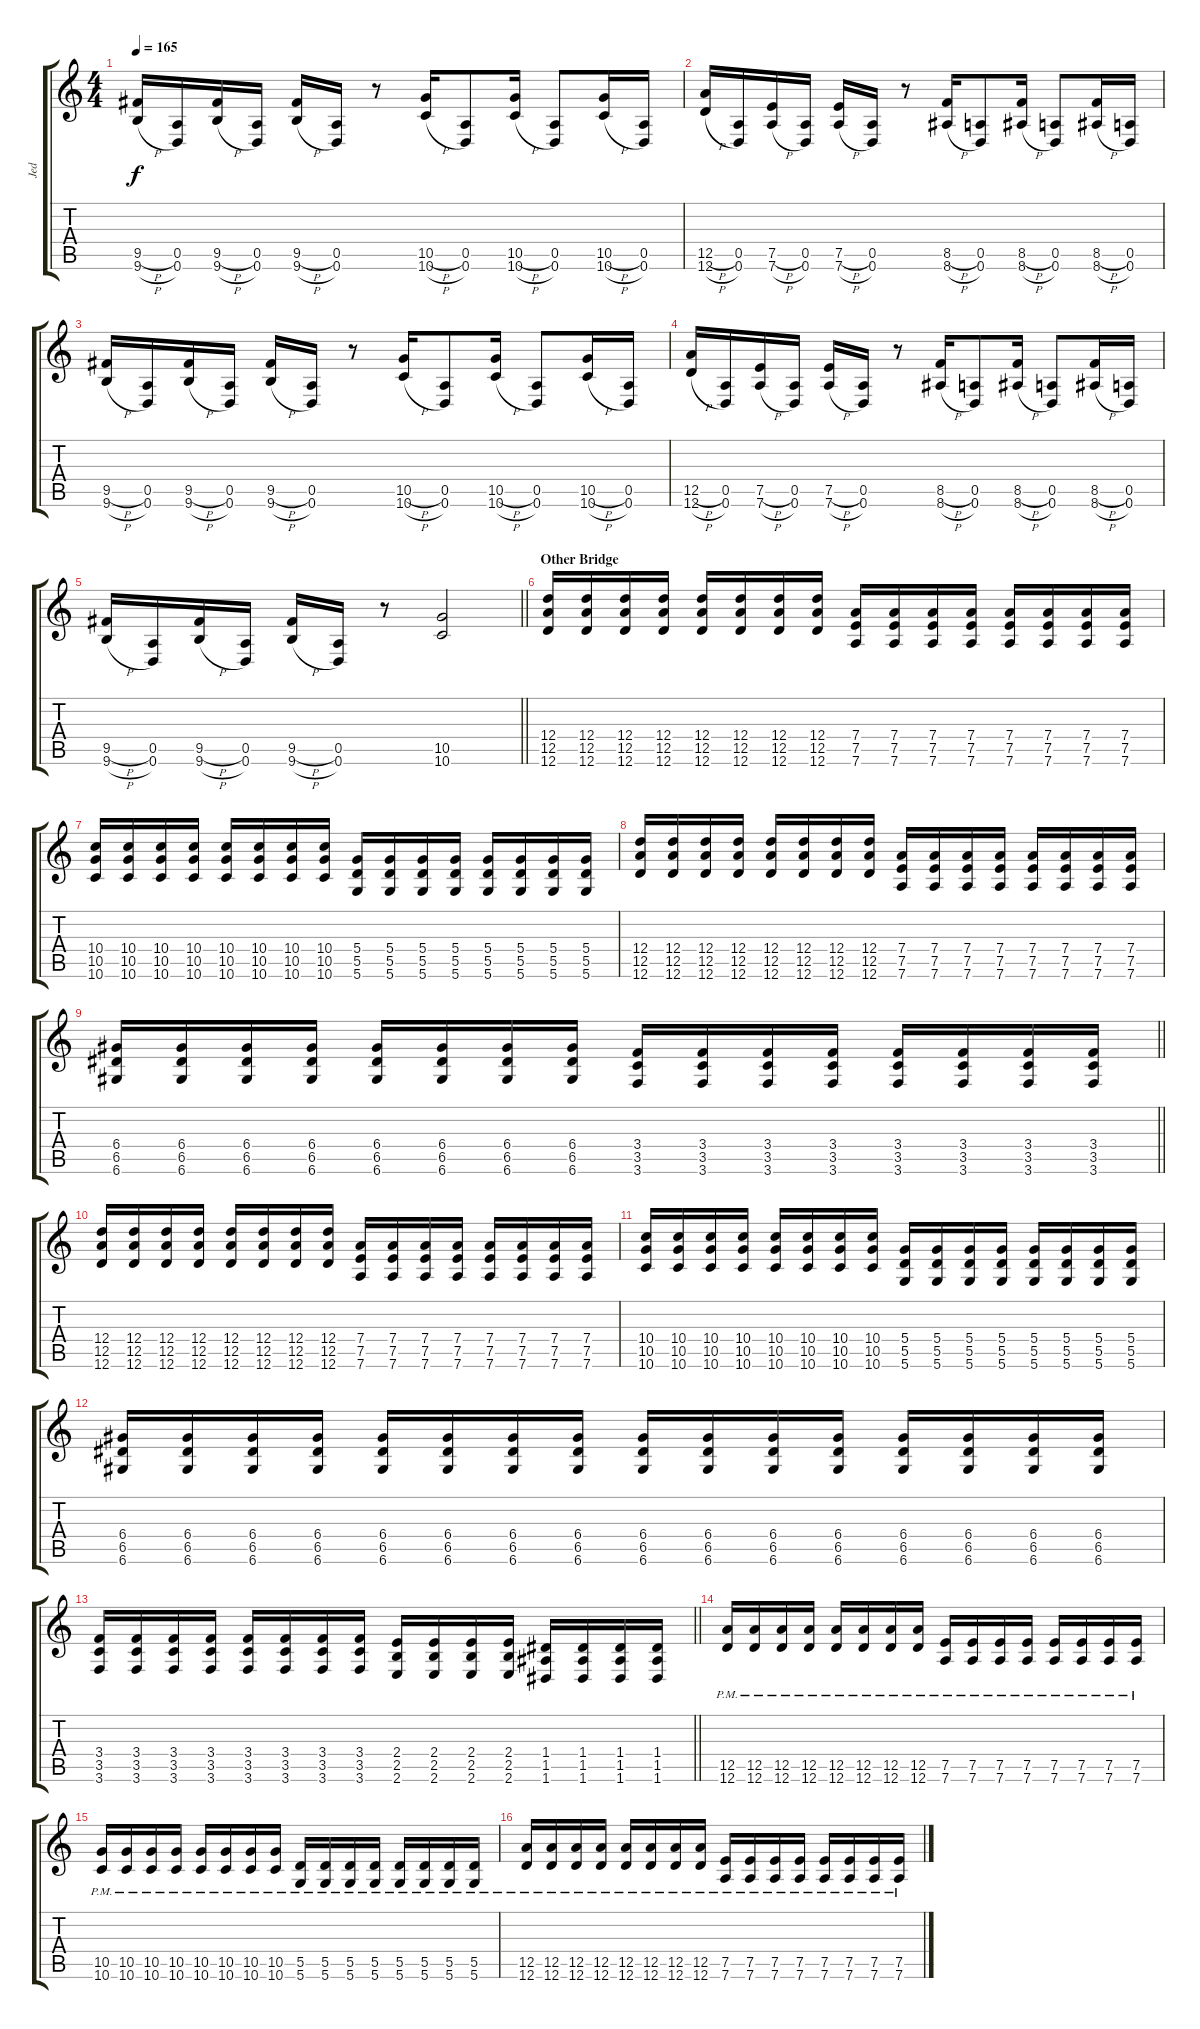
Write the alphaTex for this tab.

\track ("Jed" "Jed") {instrument distortionguitar}
\staff {score tabs}
\tuning (E4 B3 G3 D3 A2 D2) {hide}
\ts (4 4)
\tempo 165
\clef g2
\ks c
(9.5{h} 9.6{h}).16{dy f} (0.5 0.6).16 (9.5{h} 9.6{h}).16 (0.5 0.6).16 (9.5{h} 9.6{h}).16 (0.5 0.6).16 r.8 (10.5{h} 10.6{h}).16 (0.5 0.6).8 (10.5{h} 10.6{h}).16 (0.5 0.6).8 (10.5{h} 10.6{h}).16 (0.5 0.6).16 |
(12.5{h} 12.6{h}).16 (0.5 0.6).16 (7.5{h} 7.6{h}).16 (0.5 0.6).16 (7.5{h} 7.6{h}).16 (0.5 0.6).16 r.8 (8.5{h} 8.6{h}).16 (0.5 0.6).8 (8.5{h} 8.6{h}).16 (0.5 0.6).8 (8.5{h} 8.6{h}).16 (0.5 0.6).16 |
(9.5{h} 9.6{h}).16 (0.5 0.6).16 (9.5{h} 9.6{h}).16 (0.5 0.6).16 (9.5{h} 9.6{h}).16 (0.5 0.6).16 r.8 (10.5{h} 10.6{h}).16 (0.5 0.6).8 (10.5{h} 10.6{h}).16 (0.5 0.6).8 (10.5{h} 10.6{h}).16 (0.5 0.6).16 |
(12.5{h} 12.6{h}).16 (0.5 0.6).16 (7.5{h} 7.6{h}).16 (0.5 0.6).16 (7.5{h} 7.6{h}).16 (0.5 0.6).16 r.8 (8.5{h} 8.6{h}).16 (0.5 0.6).8 (8.5{h} 8.6{h}).16 (0.5 0.6).8 (8.5{h} 8.6{h}).16 (0.5 0.6).16 |
\barLineRight lightlight
(9.5{h} 9.6{h}).16 (0.5 0.6).16 (9.5{h} 9.6{h}).16 (0.5 0.6).16 (9.5{h} 9.6{h}).16 (0.5 0.6).16 r.8 (10.5 10.6).2 |
\section ("" "Other Bridge")
(12.4 12.5 12.6).16 (12.4 12.5 12.6).16 (12.4 12.5 12.6).16 (12.4 12.5 12.6).16 (12.4 12.5 12.6).16 (12.4 12.5 12.6).16 (12.4 12.5 12.6).16 (12.4 12.5 12.6).16 (7.4 7.5 7.6).16 (7.4 7.5 7.6).16 (7.4 7.5 7.6).16 (7.4 7.5 7.6).16 (7.4 7.5 7.6).16 (7.4 7.5 7.6).16 (7.4 7.5 7.6).16 (7.4 7.5 7.6).16 |
(10.4 10.5 10.6).16 (10.4 10.5 10.6).16 (10.4 10.5 10.6).16 (10.4 10.5 10.6).16 (10.4 10.5 10.6).16 (10.4 10.5 10.6).16 (10.4 10.5 10.6).16 (10.4 10.5 10.6).16 (5.4 5.5 5.6).16 (5.4 5.5 5.6).16 (5.4 5.5 5.6).16 (5.4 5.5 5.6).16 (5.4 5.5 5.6).16 (5.4 5.5 5.6).16 (5.4 5.5 5.6).16 (5.4 5.5 5.6).16 |
(12.4 12.5 12.6).16 (12.4 12.5 12.6).16 (12.4 12.5 12.6).16 (12.4 12.5 12.6).16 (12.4 12.5 12.6).16 (12.4 12.5 12.6).16 (12.4 12.5 12.6).16 (12.4 12.5 12.6).16 (7.4 7.5 7.6).16 (7.4 7.5 7.6).16 (7.4 7.5 7.6).16 (7.4 7.5 7.6).16 (7.4 7.5 7.6).16 (7.4 7.5 7.6).16 (7.4 7.5 7.6).16 (7.4 7.5 7.6).16 |
\barLineRight lightlight
(6.4 6.5 6.6).16 (6.4 6.5 6.6).16 (6.4 6.5 6.6).16 (6.4 6.5 6.6).16 (6.4 6.5 6.6).16 (6.4 6.5 6.6).16 (6.4 6.5 6.6).16 (6.4 6.5 6.6).16 (3.4 3.5 3.6).16 (3.4 3.5 3.6).16 (3.4 3.5 3.6).16 (3.4 3.5 3.6).16 (3.4 3.5 3.6).16 (3.4 3.5 3.6).16 (3.4 3.5 3.6).16 (3.4 3.5 3.6).16 |
(12.4 12.5 12.6).16 (12.4 12.5 12.6).16 (12.4 12.5 12.6).16 (12.4 12.5 12.6).16 (12.4 12.5 12.6).16 (12.4 12.5 12.6).16 (12.4 12.5 12.6).16 (12.4 12.5 12.6).16 (7.4 7.5 7.6).16 (7.4 7.5 7.6).16 (7.4 7.5 7.6).16 (7.4 7.5 7.6).16 (7.4 7.5 7.6).16 (7.4 7.5 7.6).16 (7.4 7.5 7.6).16 (7.4 7.5 7.6).16 |
(10.4 10.5 10.6).16 (10.4 10.5 10.6).16 (10.4 10.5 10.6).16 (10.4 10.5 10.6).16 (10.4 10.5 10.6).16 (10.4 10.5 10.6).16 (10.4 10.5 10.6).16 (10.4 10.5 10.6).16 (5.4 5.5 5.6).16 (5.4 5.5 5.6).16 (5.4 5.5 5.6).16 (5.4 5.5 5.6).16 (5.4 5.5 5.6).16 (5.4 5.5 5.6).16 (5.4 5.5 5.6).16 (5.4 5.5 5.6).16 |
(6.4 6.5 6.6).16 (6.4 6.5 6.6).16 (6.4 6.5 6.6).16 (6.4 6.5 6.6).16 (6.4 6.5 6.6).16 (6.4 6.5 6.6).16 (6.4 6.5 6.6).16 (6.4 6.5 6.6).16 (6.4 6.5 6.6).16 (6.4 6.5 6.6).16 (6.4 6.5 6.6).16 (6.4 6.5 6.6).16 (6.4 6.5 6.6).16 (6.4 6.5 6.6).16 (6.4 6.5 6.6).16 (6.4 6.5 6.6).16 |
\barLineRight lightlight
(3.4 3.5 3.6).16 (3.4 3.5 3.6).16 (3.4 3.5 3.6).16 (3.4 3.5 3.6).16 (3.4 3.5 3.6).16 (3.4 3.5 3.6).16 (3.4 3.5 3.6).16 (3.4 3.5 3.6).16 (2.4 2.5 2.6).16 (2.4 2.5 2.6).16 (2.4 2.5 2.6).16 (2.4 2.5 2.6).16 (1.4 1.5 1.6).16 (1.4 1.5 1.6).16 (1.4 1.5 1.6).16 (1.4 1.5 1.6).16 |
(12.5{pm} 12.6{pm}).16 (12.5{pm} 12.6{pm}).16 (12.5{pm} 12.6{pm}).16 (12.5{pm} 12.6{pm}).16 (12.5{pm} 12.6{pm}).16 (12.5{pm} 12.6{pm}).16 (12.5{pm} 12.6{pm}).16 (12.5{pm} 12.6{pm}).16 (7.5{pm} 7.6{pm}).16 (7.5{pm} 7.6{pm}).16 (7.5{pm} 7.6{pm}).16 (7.5{pm} 7.6{pm}).16 (7.5{pm} 7.6{pm}).16 (7.5{pm} 7.6{pm}).16 (7.5{pm} 7.6{pm}).16 (7.5{pm} 7.6{pm}).16 |
(10.5{pm} 10.6{pm}).16 (10.5{pm} 10.6{pm}).16 (10.5{pm} 10.6{pm}).16 (10.5{pm} 10.6{pm}).16 (10.5{pm} 10.6{pm}).16 (10.5{pm} 10.6{pm}).16 (10.5{pm} 10.6{pm}).16 (10.5{pm} 10.6{pm}).16 (5.5{pm} 5.6{pm}).16 (5.5{pm} 5.6{pm}).16 (5.5{pm} 5.6{pm}).16 (5.5{pm} 5.6{pm}).16 (5.5{pm} 5.6{pm}).16 (5.5{pm} 5.6{pm}).16 (5.5{pm} 5.6{pm}).16 (5.5{pm} 5.6{pm}).16 |
(12.5{pm} 12.6{pm}).16 (12.5{pm} 12.6{pm}).16 (12.5{pm} 12.6{pm}).16 (12.5{pm} 12.6{pm}).16 (12.5{pm} 12.6{pm}).16 (12.5{pm} 12.6{pm}).16 (12.5{pm} 12.6{pm}).16 (12.5{pm} 12.6{pm}).16 (7.5{pm} 7.6{pm}).16 (7.5{pm} 7.6{pm}).16 (7.5{pm} 7.6{pm}).16 (7.5{pm} 7.6{pm}).16 (7.5{pm} 7.6{pm}).16 (7.5{pm} 7.6{pm}).16 (7.5{pm} 7.6{pm}).16 (7.5{pm} 7.6{pm}).16
